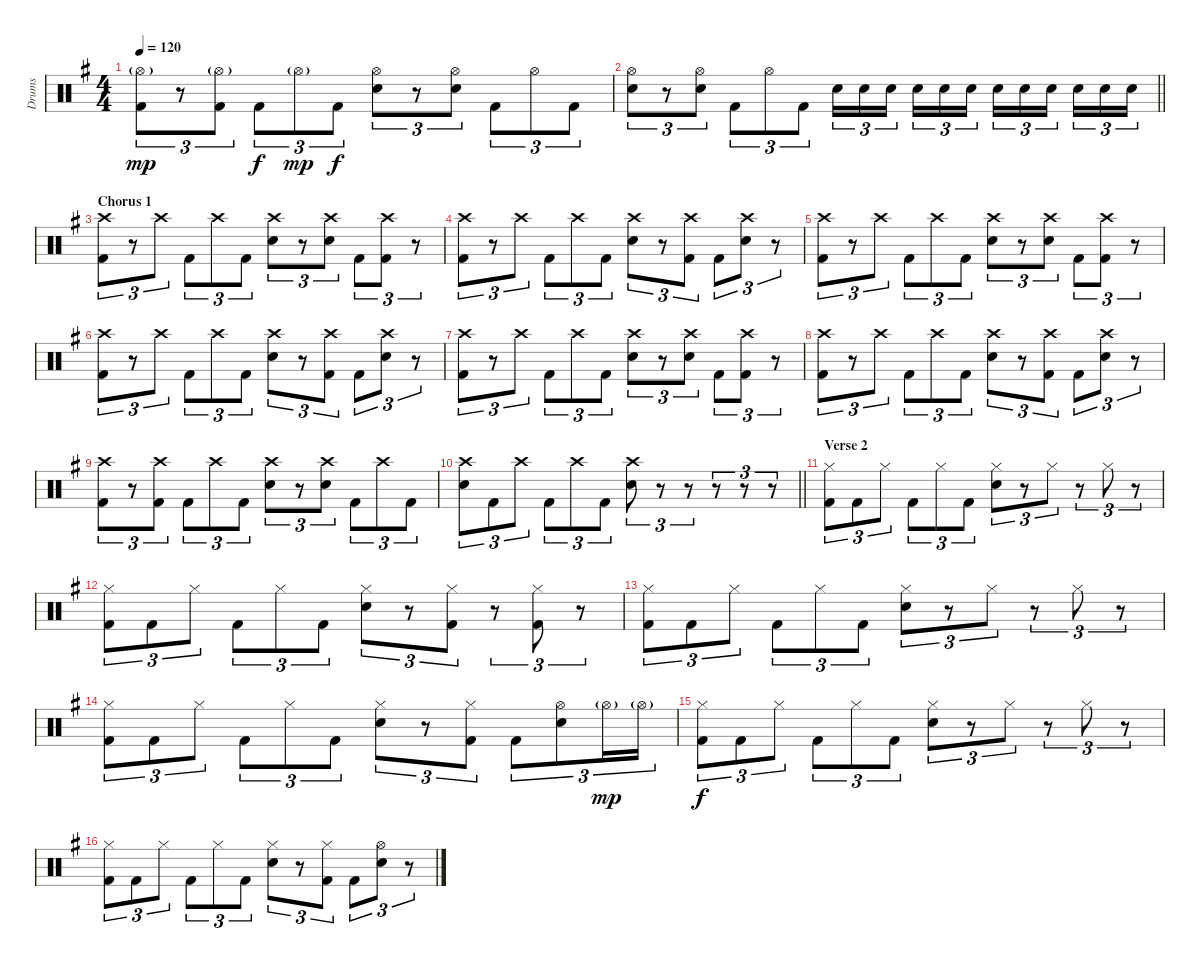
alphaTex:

\track ("Drums" "Drums") {instrument percussion}
\staff {score}
\articulation defaults
\ts (4 4)
\tempo 120
\clef neutral
\ks eminor
("Hi-Hat (open)"{g} "Kick (hit) 2").8{tu (3 2) dy mp} r.8{tu (3 2)} ("Hi-Hat (open)"{g} "Kick (hit) 2").8{tu (3 2)} "Kick (hit) 2".8{tu (3 2) dy f} "Hi-Hat (open)"{g}.8{tu (3 2) dy mp} "Kick (hit) 2".8{tu (3 2) dy f} ("Hi-Hat (open)" "Electric Snare (hit)").8{tu (3 2)} r.8{tu (3 2)} ("Hi-Hat (open)" "Electric Snare (hit)").8{tu (3 2)} "Kick (hit) 2".8{tu (3 2)} "Hi-Hat (open)".8{tu (3 2)} "Kick (hit) 2".8{tu (3 2)} |
\barLineRight lightlight
("Hi-Hat (open)" "Electric Snare (hit)").8{tu (3 2)} r.8{tu (3 2)} ("Hi-Hat (open)" "Electric Snare (hit)").8{tu (3 2)} "Kick (hit) 2".8{tu (3 2)} "Hi-Hat (open)".8{tu (3 2)} "Kick (hit) 2".8{tu (3 2)} "Electric Snare (hit)".16{tu (3 2)} "Electric Snare (hit)".16{tu (3 2)} "Electric Snare (hit)".16{tu (3 2) beam splitsecondary} "Electric Snare (hit)".16{tu (3 2)} "Electric Snare (hit)".16{tu (3 2)} "Electric Snare (hit)".16{tu (3 2)} "Electric Snare (hit)".16{tu (3 2)} "Electric Snare (hit)".16{tu (3 2)} "Electric Snare (hit)".16{tu (3 2) beam splitsecondary} "Electric Snare (hit)".16{tu (3 2)} "Electric Snare (hit)".16{tu (3 2)} "Electric Snare (hit)".16{tu (3 2)} |
\section ("" "Chorus 1")
("Crash high (hit)" "Kick (hit) 2").8{tu (3 2)} r.8{tu (3 2)} "Crash high (hit)".8{tu (3 2)} "Kick (hit) 2".8{tu (3 2)} "Crash high (hit)".8{tu (3 2)} "Kick (hit) 2".8{tu (3 2)} ("Crash high (hit)" "Electric Snare (hit)").8{tu (3 2)} r.8{tu (3 2)} ("Crash high (hit)" "Electric Snare (hit)").8{tu (3 2)} "Kick (hit) 2".8{tu (3 2)} ("Crash high (hit)" "Kick (hit) 2").8{tu (3 2)} r.8{tu (3 2)} |
("Crash high (hit)" "Kick (hit) 2").8{tu (3 2)} r.8{tu (3 2)} "Crash high (hit)".8{tu (3 2)} "Kick (hit) 2".8{tu (3 2)} "Crash high (hit)".8{tu (3 2)} "Kick (hit) 2".8{tu (3 2)} ("Crash high (hit)" "Electric Snare (hit)").8{tu (3 2)} r.8{tu (3 2)} ("Crash high (hit)" "Kick (hit) 2").8{tu (3 2)} "Kick (hit) 2".8{tu (3 2)} ("Crash high (hit)" "Electric Snare (hit)").8{tu (3 2)} r.8{tu (3 2)} |
("Crash high (hit)" "Kick (hit) 2").8{tu (3 2)} r.8{tu (3 2)} "Crash high (hit)".8{tu (3 2)} "Kick (hit) 2".8{tu (3 2)} "Crash high (hit)".8{tu (3 2)} "Kick (hit) 2".8{tu (3 2)} ("Crash high (hit)" "Electric Snare (hit)").8{tu (3 2)} r.8{tu (3 2)} ("Crash high (hit)" "Electric Snare (hit)").8{tu (3 2)} "Kick (hit) 2".8{tu (3 2)} ("Crash high (hit)" "Kick (hit) 2").8{tu (3 2)} r.8{tu (3 2)} |
("Crash high (hit)" "Kick (hit) 2").8{tu (3 2)} r.8{tu (3 2)} "Crash high (hit)".8{tu (3 2)} "Kick (hit) 2".8{tu (3 2)} "Crash high (hit)".8{tu (3 2)} "Kick (hit) 2".8{tu (3 2)} ("Crash high (hit)" "Electric Snare (hit)").8{tu (3 2)} r.8{tu (3 2)} ("Crash high (hit)" "Kick (hit) 2").8{tu (3 2)} "Kick (hit) 2".8{tu (3 2)} ("Crash high (hit)" "Electric Snare (hit)").8{tu (3 2)} r.8{tu (3 2)} |
("Crash high (hit)" "Kick (hit) 2").8{tu (3 2)} r.8{tu (3 2)} "Crash high (hit)".8{tu (3 2)} "Kick (hit) 2".8{tu (3 2)} "Crash high (hit)".8{tu (3 2)} "Kick (hit) 2".8{tu (3 2)} ("Crash high (hit)" "Electric Snare (hit)").8{tu (3 2)} r.8{tu (3 2)} ("Crash high (hit)" "Electric Snare (hit)").8{tu (3 2)} "Kick (hit) 2".8{tu (3 2)} ("Crash high (hit)" "Kick (hit) 2").8{tu (3 2)} r.8{tu (3 2)} |
("Crash high (hit)" "Kick (hit) 2").8{tu (3 2)} r.8{tu (3 2)} "Crash high (hit)".8{tu (3 2)} "Kick (hit) 2".8{tu (3 2)} "Crash high (hit)".8{tu (3 2)} "Kick (hit) 2".8{tu (3 2)} ("Crash high (hit)" "Electric Snare (hit)").8{tu (3 2)} r.8{tu (3 2)} ("Crash high (hit)" "Kick (hit) 2").8{tu (3 2)} "Kick (hit) 2".8{tu (3 2)} ("Crash high (hit)" "Electric Snare (hit)").8{tu (3 2)} r.8{tu (3 2)} |
("Crash high (hit)" "Kick (hit) 2").8{tu (3 2)} r.8{tu (3 2)} ("Crash high (hit)" "Kick (hit) 2").8{tu (3 2)} "Kick (hit) 2".8{tu (3 2)} "Crash high (hit)".8{tu (3 2)} "Kick (hit) 2".8{tu (3 2)} ("Crash high (hit)" "Electric Snare (hit)").8{tu (3 2)} r.8{tu (3 2)} ("Crash high (hit)" "Electric Snare (hit)").8{tu (3 2)} "Kick (hit) 2".8{tu (3 2)} "Crash high (hit)".8{tu (3 2)} "Kick (hit) 2".8{tu (3 2)} |
\barLineRight lightlight
("Crash high (hit)" "Electric Snare (hit)").8{tu (3 2)} "Kick (hit) 2".8{tu (3 2)} "Crash high (hit)".8{tu (3 2)} "Kick (hit) 2".8{tu (3 2)} "Crash high (hit)".8{tu (3 2)} "Kick (hit) 2".8{tu (3 2)} ("Crash high (hit)" "Electric Snare (hit)").8{tu (3 2)} r.8{tu (3 2)} r.8{tu (3 2)} r.8{tu (3 2)} r.8{tu (3 2)} r.8{tu (3 2)} |
\section ("" "Verse 2")
("Hi-Hat (closed)" "Kick (hit) 2").8{tu (3 2)} "Kick (hit) 2".8{tu (3 2)} "Hi-Hat (closed)".8{tu (3 2)} "Kick (hit) 2".8{tu (3 2)} "Hi-Hat (closed)".8{tu (3 2)} "Kick (hit) 2".8{tu (3 2)} ("Hi-Hat (closed)" "Electric Snare (hit)").8{tu (3 2)} r.8{tu (3 2)} "Hi-Hat (closed)".8{tu (3 2)} r.8{tu (3 2)} "Hi-Hat (closed)".8{tu (3 2)} r.8{tu (3 2)} |
("Hi-Hat (closed)" "Kick (hit) 2").8{tu (3 2)} "Kick (hit) 2".8{tu (3 2)} "Hi-Hat (closed)".8{tu (3 2)} "Kick (hit) 2".8{tu (3 2)} "Hi-Hat (closed)".8{tu (3 2)} "Kick (hit) 2".8{tu (3 2)} ("Hi-Hat (closed)" "Electric Snare (hit)").8{tu (3 2)} r.8{tu (3 2)} ("Hi-Hat (closed)" "Kick (hit) 2").8{tu (3 2)} r.8{tu (3 2)} ("Hi-Hat (closed)" "Kick (hit) 2").8{tu (3 2)} r.8{tu (3 2)} |
("Hi-Hat (closed)" "Kick (hit) 2").8{tu (3 2)} "Kick (hit) 2".8{tu (3 2)} "Hi-Hat (closed)".8{tu (3 2)} "Kick (hit) 2".8{tu (3 2)} "Hi-Hat (closed)".8{tu (3 2)} "Kick (hit) 2".8{tu (3 2)} ("Hi-Hat (closed)" "Electric Snare (hit)").8{tu (3 2)} r.8{tu (3 2)} "Hi-Hat (closed)".8{tu (3 2)} r.8{tu (3 2)} "Hi-Hat (closed)".8{tu (3 2)} r.8{tu (3 2)} |
("Hi-Hat (closed)" "Kick (hit) 2").8{tu (3 2)} "Kick (hit) 2".8{tu (3 2)} "Hi-Hat (closed)".8{tu (3 2)} "Kick (hit) 2".8{tu (3 2)} "Hi-Hat (closed)".8{tu (3 2)} "Kick (hit) 2".8{tu (3 2)} ("Hi-Hat (closed)" "Electric Snare (hit)").8{tu (3 2)} r.8{tu (3 2)} ("Hi-Hat (closed)" "Kick (hit) 2").8{tu (3 2)} "Kick (hit) 2".8{tu (3 2)} ("Hi-Hat (open)" "Electric Snare (hit)").8{tu (3 2)} "Hi-Hat (open)"{g}.16{tu (3 2) dy mp} "Hi-Hat (open)"{g}.16{tu (3 2)} |
("Hi-Hat (closed)" "Kick (hit) 2").8{tu (3 2) dy f} "Kick (hit) 2".8{tu (3 2)} "Hi-Hat (closed)".8{tu (3 2)} "Kick (hit) 2".8{tu (3 2)} "Hi-Hat (closed)".8{tu (3 2)} "Kick (hit) 2".8{tu (3 2)} ("Hi-Hat (closed)" "Electric Snare (hit)").8{tu (3 2)} r.8{tu (3 2)} "Hi-Hat (closed)".8{tu (3 2)} r.8{tu (3 2)} "Hi-Hat (closed)".8{tu (3 2)} r.8{tu (3 2)} |
("Hi-Hat (closed)" "Kick (hit) 2").8{tu (3 2)} "Kick (hit) 2".8{tu (3 2)} "Hi-Hat (closed)".8{tu (3 2)} "Kick (hit) 2".8{tu (3 2)} "Hi-Hat (closed)".8{tu (3 2)} "Kick (hit) 2".8{tu (3 2)} ("Hi-Hat (closed)" "Electric Snare (hit)").8{tu (3 2)} r.8{tu (3 2)} ("Hi-Hat (closed)" "Kick (hit) 2").8{tu (3 2)} "Kick (hit) 2".8{tu (3 2)} ("Hi-Hat (open)" "Electric Snare (hit)").8{tu (3 2)} r.8{tu (3 2)}
